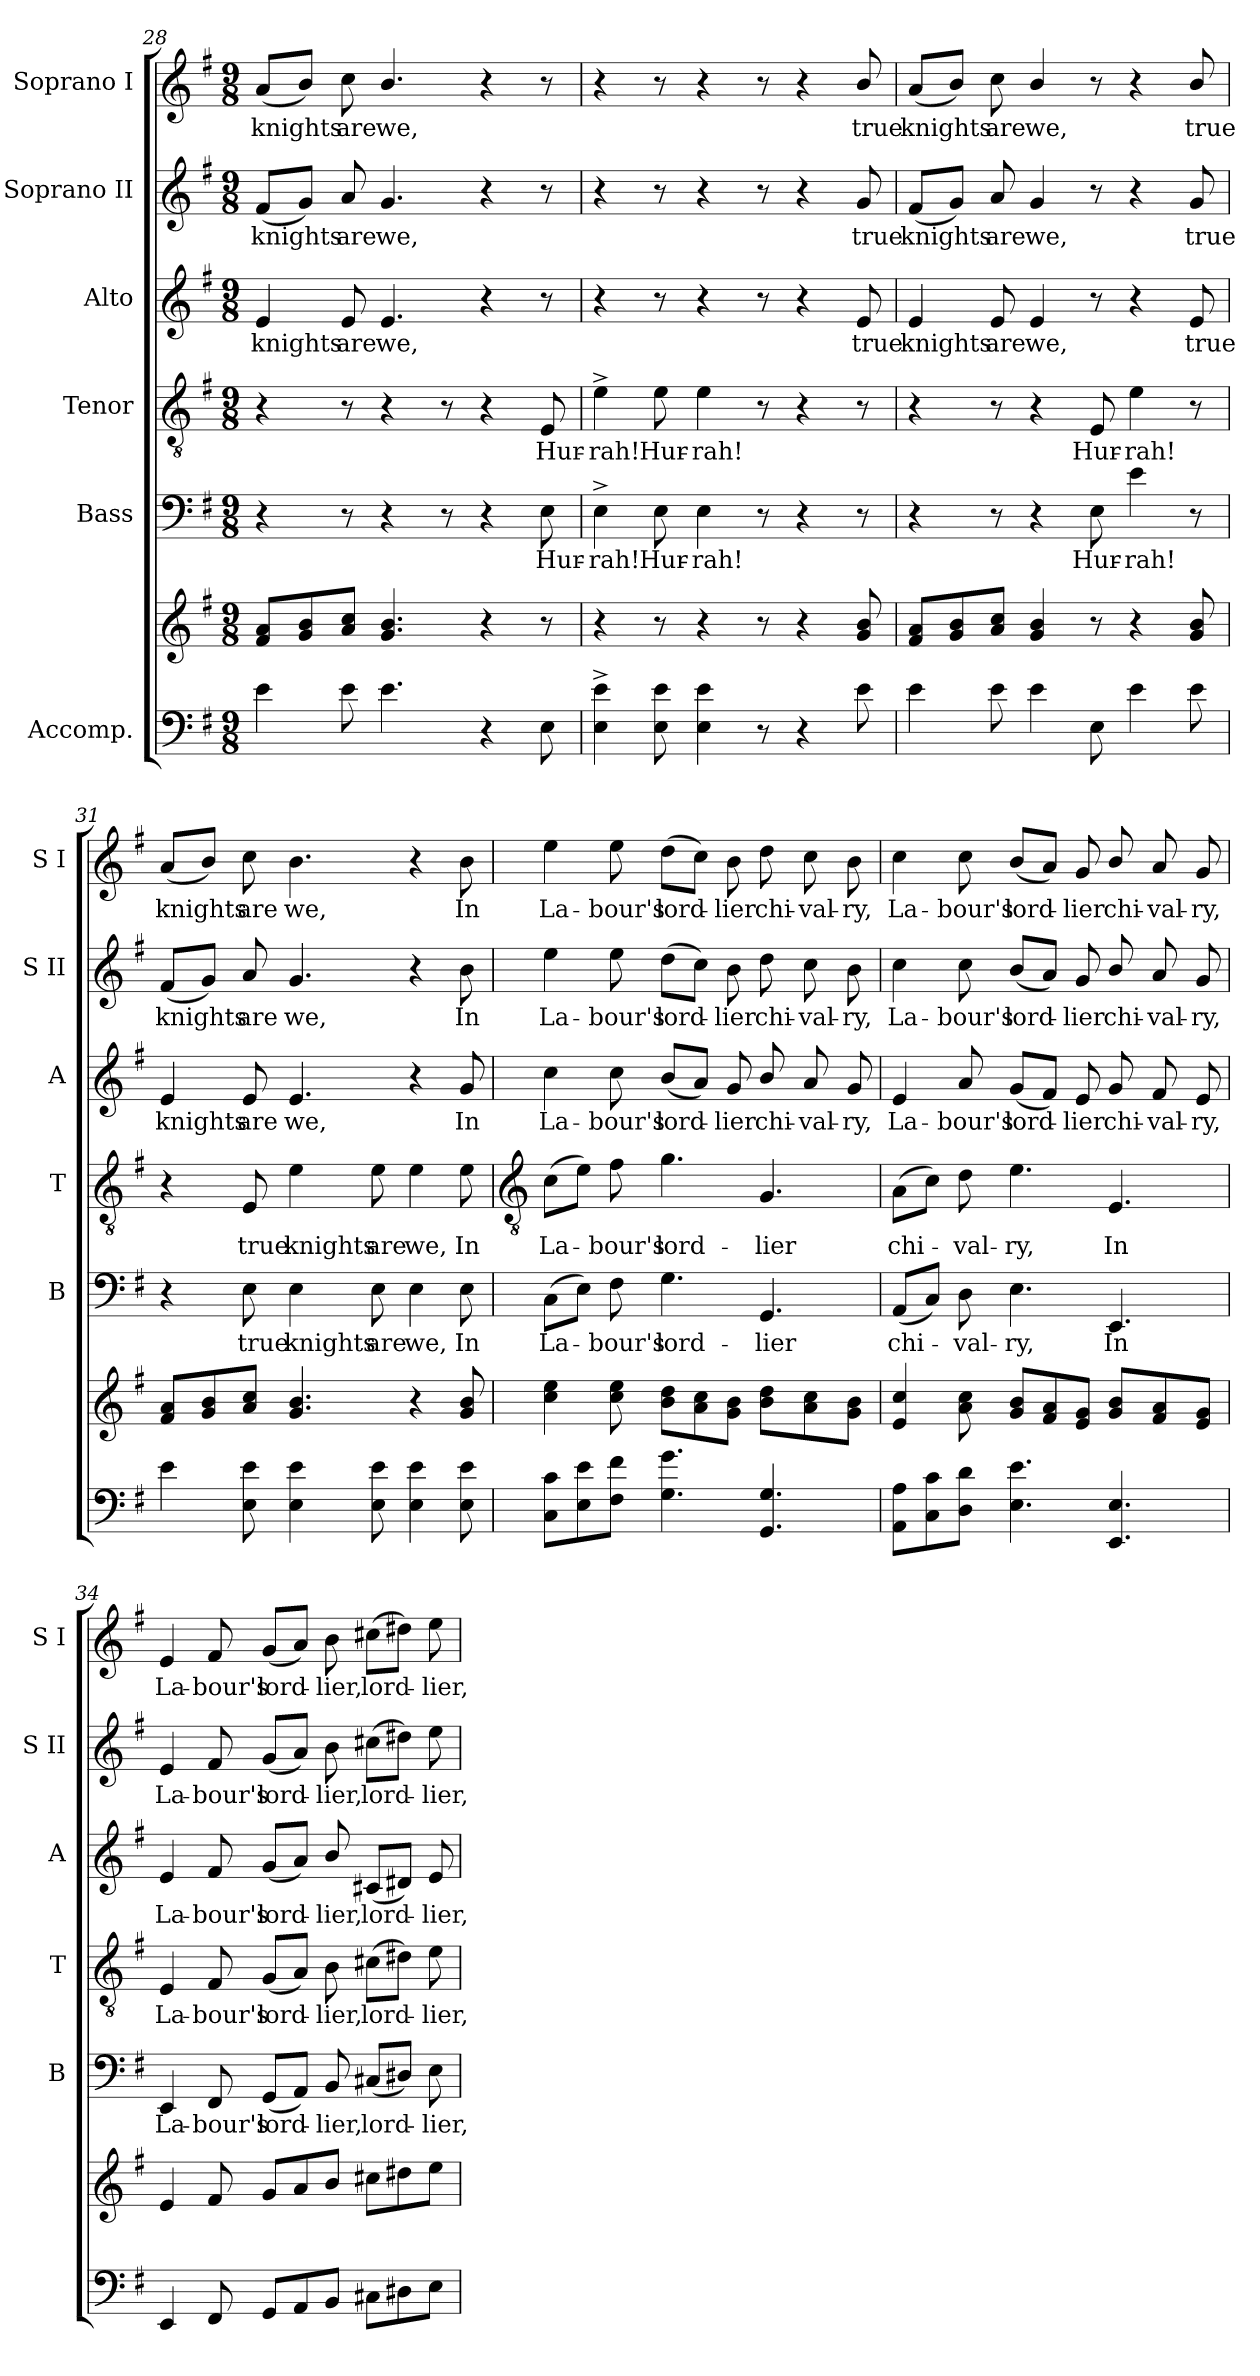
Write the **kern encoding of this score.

**kern	**kern	**kern	**text	**kern	**text	**kern	**text	**kern	**text	**kern	**text
*part6	*part6	*part5	*part5	*part4	*part4	*part3	*part3	*part2	*part2	*part1	*part1
*staff7	*staff6	*staff5	*staff5	*staff4	*staff4	*staff3	*staff3	*staff2	*staff2	*staff1	*staff1
*I"Accomp.	*	*I"Bass	*	*I"Tenor	*	*I"Alto	*	*I"Soprano II	*	*I"Soprano I	*
*	*	*I'B	*	*I'T	*	*I'A	*	*I'S II	*	*I'S I	*
!!LO:LB:g=z
*clefF4	*clefG2	*clefF4	*	*clefGv2	*	*clefG2	*	*clefG2	*	*clefG2	*
*k[f#]	*k[f#]	*k[f#]	*	*k[f#]	*	*k[f#]	*	*k[f#]	*	*k[f#]	*
*G:	*G:	*G:	*	*G:	*	*G:	*	*G:	*	*G:	*
*M9/8	*M9/8	*M9/8	*	*M9/8	*	*M9/8	*	*M9/8	*	*M9/8	*
=28	=28	=28	=28	=28	=28	=28	=28	=28	=28	=28	=28
!	!	!	!	!	!	!	!LO:LY:b	!	!LO:LY:b	!	!LO:LY:b
4e	8f# 8aL	4r	.	4r	.	4e	knights	(<8f#L	knights	(<8aL	knights
.	8g 8b	.	.	.	.	.	.	8gJ)	.	8bJ)	.
!	!	!	!	!	!	!	!LO:LY:b	!	!LO:LY:b	!	!LO:LY:b
8e	8a 8ccJ	8r	.	8r	.	8e	are	8a	are	8cc	are
!	!	!	!	!	!	!	!LO:LY:b	!	!LO:LY:b	!	!LO:LY:b
4.e	4.g/ 4.b/	4r	.	4r	.	4.e/	we,	4.g/	we,	4.b/	we,
.	.	8r	.	8r	.	.	.	.	.	.	.
4r	4r	4r	.	4r	.	4r	.	4r	.	4r	.
!	!	!	!LO:LY:b	!	!LO:LY:b	!	!	!	!	!	!
8E	8r	8E	Hur-	8E	Hur-	8r	.	8r	.	8r	.
=29	=29	=29	=29	=29	=29	=29	=29	=29	=29	=29	=29
!	!	!	!LO:LY:b	!	!LO:LY:b	!	!	!	!	!	!
4E^ 4e^	4r	4E^	-rah!	4e^	-rah!	4r	.	4r	.	4r	.
!	!	!	!LO:LY:b	!	!LO:LY:b	!	!	!	!	!	!
8E 8e	8r	8E	Hur-	8e	Hur-	8r	.	8r	.	8r	.
!	!	!	!LO:LY:b	!	!LO:LY:b	!	!	!	!	!	!
4E 4e	4r	4E	-rah!	4e	-rah!	4r	.	4r	.	4r	.
8r	8r	8r	.	8r	.	8r	.	8r	.	8r	.
4r	4r	4r	.	4r	.	4r	.	4r	.	4r	.
!	!	!	!	!	!	!	!LO:LY:b	!	!LO:LY:b	!	!LO:LY:b
8e	8g/ 8b/	8r	.	8r	.	8e/	true	8g/	true	8b/	true
=30	=30	=30	=30	=30	=30	=30	=30	=30	=30	=30	=30
!	!	!	!	!	!	!	!LO:LY:b	!	!LO:LY:b	!	!LO:LY:b
4e	8f# 8aL	4r	.	4r	.	4e	knights	(<8f#L	knights	(<8aL	knights
.	8g 8b	.	.	.	.	.	.	8gJ)	.	8bJ)	.
!	!	!	!	!	!	!	!LO:LY:b	!	!LO:LY:b	!	!LO:LY:b
8e	8a 8ccJ	8r	.	8r	.	8e	are	8a	are	8cc	are
!	!	!	!	!	!	!	!LO:LY:b	!	!LO:LY:b	!	!LO:LY:b
4e	4g/ 4b/	4r	.	4r	.	4e/	we,	4g/	we,	4b/	we,
!	!	!	!LO:LY:b	!	!LO:LY:b	!	!	!	!	!	!
8E	8r	8E	Hur-	8E	Hur-	8r	.	8r	.	8r	.
!	!	!	!LO:LY:b	!	!LO:LY:b	!	!	!	!	!	!
4e	4r	4e	-rah!	4e	-rah!	4r	.	4r	.	4r	.
!	!	!	!	!	!	!	!LO:LY:b	!	!LO:LY:b	!	!LO:LY:b
8e	8g/ 8b/	8r	.	8r	.	8e/	true	8g/	true	8b/	true
=31	=31	=31	=31	=31	=31	=31	=31	=31	=31	=31	=31
!	!	!	!	!	!	!	!LO:LY:b	!	!LO:LY:b	!	!LO:LY:b
4e	8f# 8aL	4r	.	4r	.	4e	knights	(<8f#L	knights	(<8aL	knights
.	8g 8b	.	.	.	.	.	.	8gJ)	.	8bJ)	.
!	!	!	!LO:LY:b	!	!LO:LY:b	!	!LO:LY:b	!	!LO:LY:b	!	!LO:LY:b
8E 8e	8a 8ccJ	8E	true	8E	true	8e	are	8a	are	8cc	are
!	!	!	!LO:LY:b	!	!LO:LY:b	!	!LO:LY:b	!	!LO:LY:b	!	!LO:LY:b
4E 4e	4.g/ 4.b/	4E	knights	4e	knights	4.e/	we,	4.g/	we,	4.b\	we,
!	!	!	!LO:LY:b	!	!LO:LY:b	!	!	!	!	!	!
8E 8e	.	8E	are	8e	are	.	.	.	.	.	.
!	!	!	!LO:LY:b	!	!LO:LY:b	!	!	!	!	!	!
4E 4e	4r	4E	we,	4e	we,	4r	.	4r	.	4r	.
!	!	!	!LO:LY:b	!	!LO:LY:b	!	!LO:LY:b	!	!LO:LY:b	!	!LO:LY:b
8E 8e	8g 8b	8E	In	8e	In	8g	In	8b	In	8b	In
!!LO:LB:g=z
=32	=32	=32	=32	=32	=32	=32	=32	=32	=32	=32	=32
*	*	*	*	*clefGv2	*	*	*	*	*	*	*
!	!	!	!LO:LY:b	!	!LO:LY:b	!	!LO:LY:b	!	!LO:LY:b	!	!LO:LY:b
8C 8cL	4cc 4ee	(>8CL	La-	(>8cL	La-	4cc	La-	4ee	La-	4ee	La-
8E 8e	.	8EJ)	.	8eJ)	.	.	.	.	.	.	.
!	!	!	!LO:LY:b	!	!LO:LY:b	!	!LO:LY:b	!	!LO:LY:b	!	!LO:LY:b
8F# 8f#J	8cc 8ee	8F#	bour's	8f#	bour's	8cc	-bour's	8ee	-bour's	8ee	-bour's
!	!	!	!LO:LY:b	!	!LO:LY:b	!	!LO:LY:b	!	!LO:LY:b	!	!LO:LY:b
4.G 4.g	8b 8ddL	4.G	lord-	4.g	lord-	(<8bL	lord-	(>8ddL	lord-	(>8ddL	lord-
.	8a 8cc	.	.	.	.	8aJ)	.	8ccJ)	.	8ccJ)	.
!	!	!	!	!	!	!	!LO:LY:b	!	!LO:LY:b	!	!LO:LY:b
.	8g 8bJ	.	.	.	.	8g	lier	8b	lier	8b	lier
!	!	!	!LO:LY:b	!	!LO:LY:b	!	!LO:LY:b	!	!LO:LY:b	!	!LO:LY:b
4.GG/ 4.G/	8b 8ddL	4.GG/	-lier	4.G/	-lier	8b/	chi-	8dd	chi-	8dd	chi-
!	!	!	!	!	!	!	!LO:LY:b	!	!LO:LY:b	!	!LO:LY:b
.	8a 8cc	.	.	.	.	8a	-val-	8cc	-val-	8cc	-val-
!	!	!	!	!	!	!	!LO:LY:b	!	!LO:LY:b	!	!LO:LY:b
.	8g 8bJ	.	.	.	.	8g	-ry,	8b	-ry,	8b	-ry,
=33	=33	=33	=33	=33	=33	=33	=33	=33	=33	=33	=33
!	!	!	!LO:LY:b	!	!LO:LY:b	!	!LO:LY:b	!	!LO:LY:b	!	!LO:LY:b
8AA 8AL	4e 4cc	(<8AAL	chi-	(>8AL	chi-	4e	La-	4cc	La-	4cc	La-
8C 8c	.	8CJ)	.	8cJ)	.	.	.	.	.	.	.
!	!	!	!LO:LY:b	!	!LO:LY:b	!	!LO:LY:b	!	!LO:LY:b	!	!LO:LY:b
8D 8dJ	8a 8cc	8D	val-	8d	val-	8a	-bour's	8cc	-bour's	8cc	-bour's
!	!	!	!LO:LY:b	!	!LO:LY:b	!	!LO:LY:b	!	!LO:LY:b	!	!LO:LY:b
4.E 4.e	8g 8bL	4.E	-ry,	4.e	-ry,	(<8gL	lord-	(<8bL	lord-	(<8bL	lord-
.	8f# 8a	.	.	.	.	8f#J)	.	8aJ)	.	8aJ)	.
!	!	!	!	!	!	!	!LO:LY:b	!	!LO:LY:b	!	!LO:LY:b
.	8e 8gJ	.	.	.	.	8e	lier	8g	lier	8g	lier
!	!	!	!LO:LY:b	!	!LO:LY:b	!	!LO:LY:b	!	!LO:LY:b	!	!LO:LY:b
4.EE 4.E	8g 8bL	4.EE	In	4.E	In	8g	chi-	8b/	chi-	8b/	chi-
!	!	!	!	!	!	!	!LO:LY:b	!	!LO:LY:b	!	!LO:LY:b
.	8f# 8a	.	.	.	.	8f#	-val-	8a	-val-	8a	-val-
!	!	!	!	!	!	!	!LO:LY:b	!	!LO:LY:b	!	!LO:LY:b
.	8e 8gJ	.	.	.	.	8e	-ry,	8g	-ry,	8g	-ry,
=34	=34	=34	=34	=34	=34	=34	=34	=34	=34	=34	=34
!	!	!	!LO:LY:b	!	!LO:LY:b	!	!LO:LY:b	!	!LO:LY:b	!	!LO:LY:b
4EE	4e	4EE	La-	4E	La-	4e	La-	4e	La-	4e	La-
!	!	!	!LO:LY:b	!	!LO:LY:b	!	!LO:LY:b	!	!LO:LY:b	!	!LO:LY:b
8FF#	8f#	8FF#	-bour's	8F#	-bour's	8f#	-bour's	8f#	-bour's	8f#	-bour's
!	!	!	!LO:LY:b	!	!LO:LY:b	!	!LO:LY:b	!	!LO:LY:b	!	!LO:LY:b
8GGL	8gL	(<8GGL	lord-	(<8GL	lord-	(<8gL	lord-	(<8gL	lord-	(<8gL	lord-
8AA	8a	8AAJ)	.	8AJ)	.	8aJ)	.	8aJ)	.	8aJ)	.
!	!	!	!LO:LY:b	!	!LO:LY:b	!	!LO:LY:b	!	!LO:LY:b	!	!LO:LY:b
8BBJ	8bJ	8BB	lier,	8B	lier,	8b/	lier,	8b	lier,	8b	lier,
!	!	!	!LO:LY:b	!	!LO:LY:b	!	!LO:LY:b	!	!LO:LY:b	!	!LO:LY:b
8C#XL	8cc#XL	(<8C#XL	lord-	(>8c#XL	lord-	(<8c#XL	lord-	(>8cc#XL	lord-	(>8cc#XL	lord-
8D#X	8dd#X	8D#XJ)	.	8d#XJ)	.	8d#XJ)	.	8dd#XJ)	.	8dd#XJ)	.
!	!	!	!LO:LY:b	!	!LO:LY:b	!	!LO:LY:b	!	!LO:LY:b	!	!LO:LY:b
8EJ	8eeJ	8E	lier,	8e	lier,	8e	lier,	8ee	lier,	8ee	lier,
=	=	=	=	=	=	=	=	=	=	=	=
*-	*-	*-	*-	*-	*-	*-	*-	*-	*-	*-	*-
